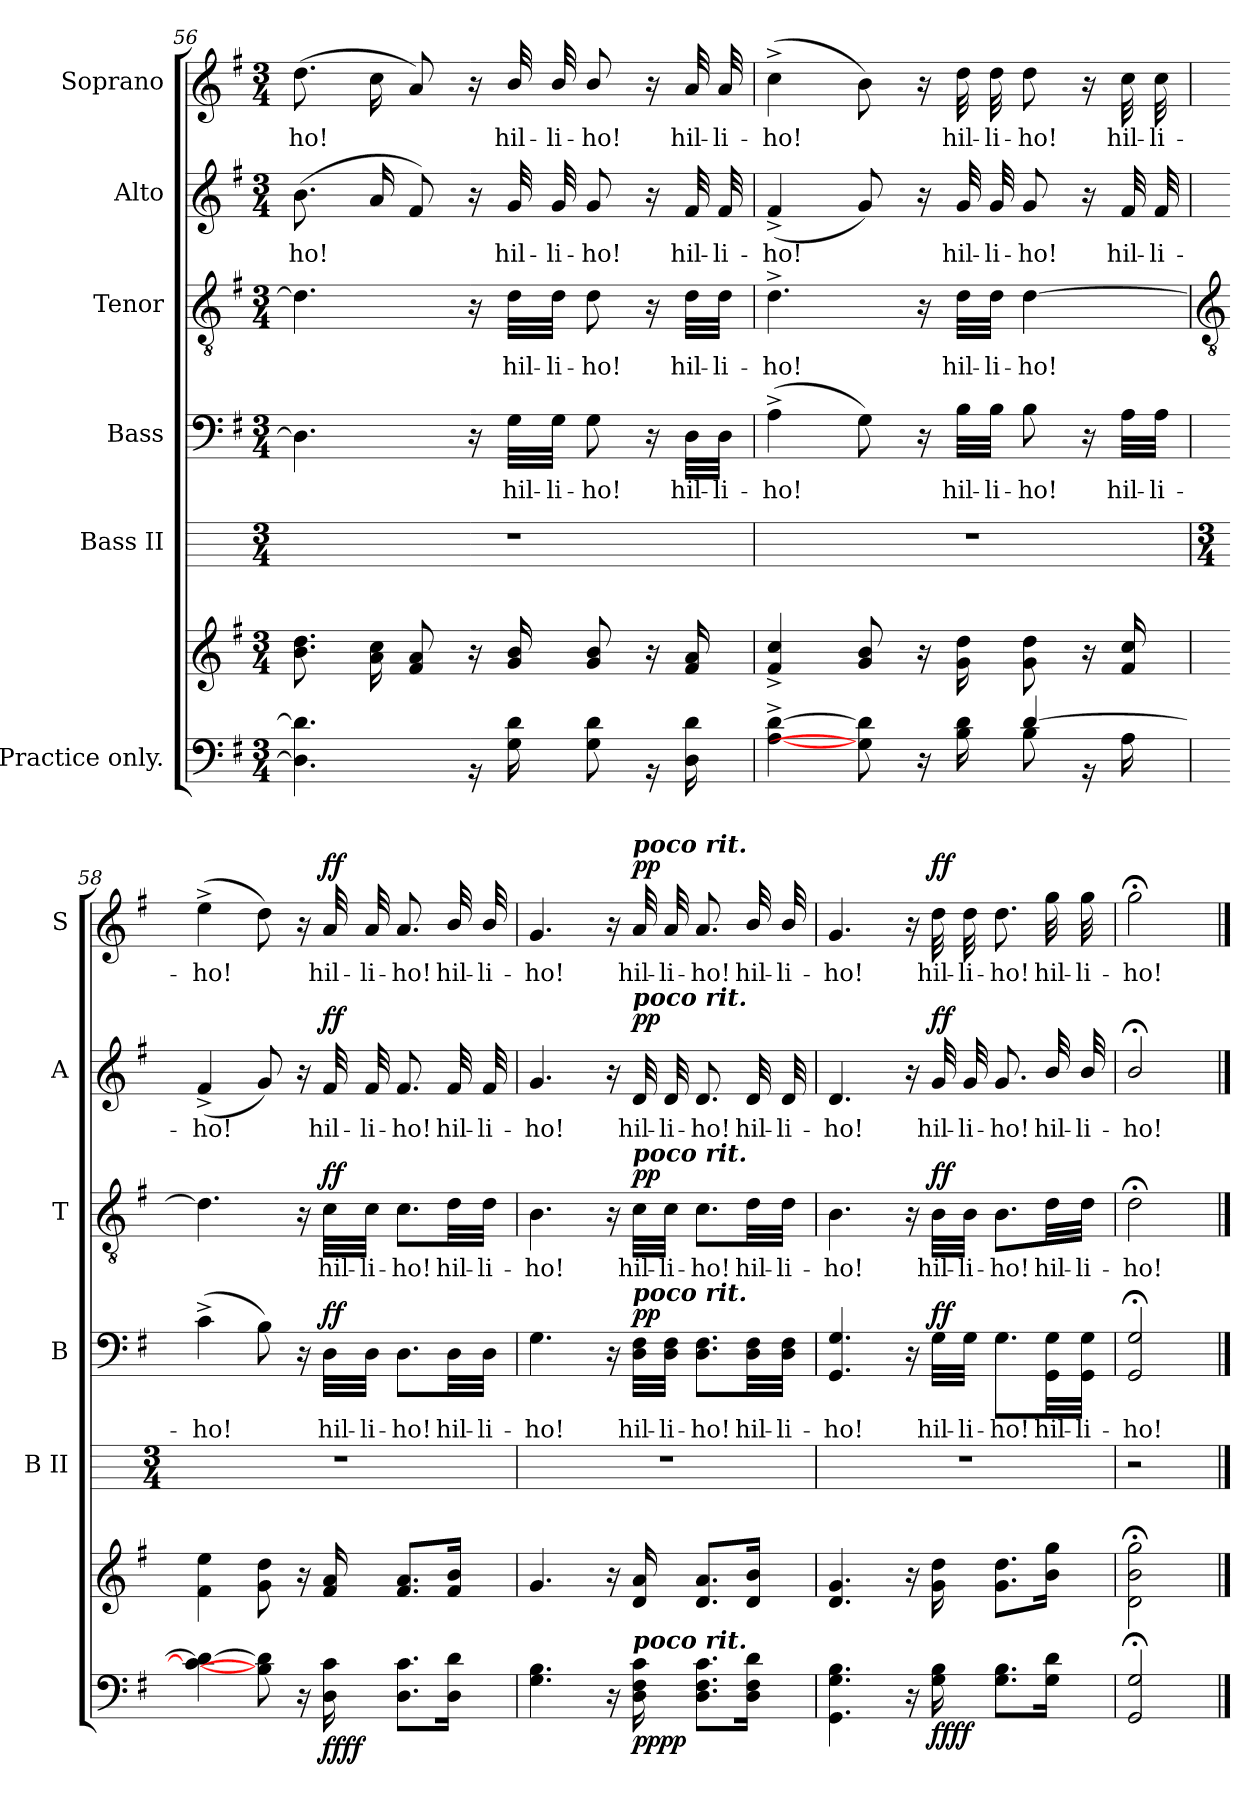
**kern	**kern	**dynam	**kern	**kern	**text	**dynam	**kern	**text	**dynam	**kern	**text	**dynam	**kern	**text	**dynam
*part6	*part6	*part6	*part5	*part4	*part4	*part4	*part3	*part3	*part3	*part2	*part2	*part2	*part1	*part1	*part1
*staff7	*staff6	*staff6/7	*staff5	*staff4	*staff4	*staff4	*staff3	*staff3	*staff3	*staff2	*staff2	*staff2	*staff1	*staff1	*staff1
*I"Practice only.	*	*	*I"Bass II	*I"Bass	*	*	*I"Tenor	*	*	*I"Alto	*	*	*I"Soprano	*	*
*	*	*	*I'B II	*I'B	*	*	*I'T	*	*	*I'A	*	*	*I'S	*	*
*clefF4	*clefG2	*	*	*clefF4	*	*	*clefGv2	*	*	*clefG2	*	*	*clefG2	*	*
*k[f#]	*k[f#]	*	*	*k[f#]	*	*	*k[f#]	*	*	*k[f#]	*	*	*k[f#]	*	*
*G:	*G:	*	*	*G:	*	*	*G:	*	*	*G:	*	*	*G:	*	*
*M3/4	*M3/4	*	*M3/4	*M3/4	*	*	*M3/4	*	*	*M3/4	*	*	*M3/4	*	*
=56	=56	=56	=56	=56	=56	=56	=56	=56	=56	=56	=56	=56	=56	=56	=56
!LO:N:vis=1	!	!	!	!	!	!	!	!	!	!	!LO:LY:b	!	!	!LO:LY:b	!
*^	*	*	*	*	*	*	*	*	*	*	*	*	*	*	*
2.ryy	4.D\] 4.d\]	8.b 8.ddL	.	2.r	4.D]	.	.	4.d]	.	.	(<8.bL	-ho!	.	(>8.ddL	-ho!	.
.	.	16a 16ccL	.	.	.	.	.	.	.	.	16aL	.	.	16ccL	.	.
.	.	8f# 8aJ	.	.	.	.	.	.	.	.	8f#J)	.	.	8aJ)	.	.
.	16r	16r	.	.	16r	.	.	16r	.	.	16r	.	.	16r	.	.
!	!	!	!	!	!	!LO:LY:b	!	!	!LO:LY:b	!	!	!LO:LY:b	!	!	!LO:LY:b	!
.	16G\ 16d\LL	16g 16bLL	.	.	32G\LLL	hil-	.	32d\LLL	hil-	.	32g	hil-	.	32b/	hil-	.
!	!	!	!	!	!	!LO:LY:b	!	!	!LO:LY:b	!	!	!LO:LY:b	!	!	!LO:LY:b	!
.	.	.	.	.	32G\JJJ	-li-	.	32d\JJJ	-li-	.	32g	-li-	.	32b/	-li-	.
!	!	!	!	!	!	!LO:LY:b	!	!	!LO:LY:b	!	!	!LO:LY:b	!	!	!LO:LY:b	!
.	8G\ 8d\J	8g 8bJ	.	.	8G	-ho!	.	8d	-ho!	.	8g	-ho!	.	8b/	-ho!	.
.	16r	16r	.	.	16r	.	.	16r	.	.	16r	.	.	16r	.	.
!	!	!	!	!	!	!LO:LY:b	!	!	!LO:LY:b	!	!	!LO:LY:b	!	!	!LO:LY:b	!
.	16D\ 16d\	16f# 16a	.	.	32D\LLL	hil-	.	32d\LLL	hil-	.	32f#	hil-	.	32a	hil-	.
!	!	!	!	!	!	!LO:LY:b	!	!	!LO:LY:b	!	!	!LO:LY:b	!	!	!LO:LY:b	!
.	.	.	.	.	32D\JJJ	-li-	.	32d\JJJ	-li-	.	32f#	-li-	.	32a	-li-	.
=57	=57	=57	=57	=57	=57	=57	=57	=57	=57	=57	=57	=57	=57	=57	=57	=57
!	!	!	!	!	!	!LO:LY:b	!	!	!LO:LY:b	!	!	!LO:LY:b	!	!	!LO:LY:b	!
4ryy	[4A\^ [4d\^	4f#^ 4cc^	.	2.r	(>4A^	-ho!	.	4.d^	-ho!	.	(<4f#^	-ho!	.	(>4cc^	-ho!	.
4ryy	8G\] 8d\]	8g 8b	.	.	8G)	.	.	.	.	.	8g)	.	.	8b)	.	.
.	16r	16r	.	.	16r	.	.	16r	.	.	16r	.	.	16r	.	.
!	!	!	!	!	!	!LO:LY:b	!	!	!LO:LY:b	!	!	!LO:LY:b	!	!	!LO:LY:b	!
.	16B\ 16d\LL	16g 16ddLL	.	.	32B\LLL	hil-	.	32d\LLL	hil-	.	32g	hil-	.	32dd	hil-	.
!	!	!	!	!	!	!LO:LY:b	!	!	!LO:LY:b	!	!	!LO:LY:b	!	!	!LO:LY:b	!
.	.	.	.	.	32B\JJJ	-li-	.	32d\JJJ	-li-	.	32g	-li-	.	32dd	-li-	.
!	!	!	!	!	!	!LO:LY:b	!	!	!LO:LY:b	!	!	!LO:LY:b	!	!	!LO:LY:b	!
[4d/	8B\J	8g 8ddJ	.	.	8B	-ho!	.	[4d	-ho!	.	8g	-ho!	.	8dd	-ho!	.
.	16r	16r	.	.	16r	.	.	.	.	.	16r	.	.	16r	.	.
!	!	!	!	!	!	!LO:LY:b	!	!	!	!	!	!LO:LY:b	!	!	!LO:LY:b	!
.	16A\	16f# 16cc	.	.	32A\LLL	hil-	.	.	.	.	32f#	hil-	.	32cc	hil-	.
!	!	!	!	!	!	!LO:LY:b	!	!	!	!	!	!LO:LY:b	!	!	!LO:LY:b	!
.	.	.	.	.	32A\JJJ	-li-	.	.	.	.	32f#	-li-	.	32cc	-li-	.
*v	*v	*	*	*	*	*	*	*	*	*	*	*	*	*	*	*
!!LO:LB:g=z
=58	=58	=58	=58	=58	=58	=58	=58	=58	=58	=58	=58	=58	=58	=58	=58
*	*	*	*	*	*	*	*clefGv2	*	*	*	*	*	*	*	*
*	*	*	*M3/4	*	*	*	*	*	*	*	*	*	*	*	*
!	!	!	!	!	!LO:LY:b	!	!	!	!	!	!LO:LY:b	!	!	!LO:LY:b	!
4c\_ 4d\_	4f# 4ee	.	2.r	(>4c^	-ho!	.	4.d]	.	.	(<4f#^	-ho!	.	(>4ee^	-ho!	.
8B\] 8d\]	8g 8dd	.	.	8B)	.	.	.	.	.	8g)	.	.	8dd)	.	.
16r	16r	.	.	16r	.	.	16r	.	.	16r	.	.	16r	.	.
!	!	!LO:DY:b=2	!	!	!LO:LY:b	!	!	!LO:LY:b	!	!	!LO:LY:b	!	!	!LO:LY:b	!
!	!	!LO:DY:n=1:b	!	!	!	!LO:DY:b	!	!	!LO:DY:b	!	!	!LO:DY:b	!	!	!LO:DY:b
16D 16c	16f# 16a	ff ff	.	32D\LLL	hil-	ff	32c\LLL	hil-	ff	32f#	hil-	ff	32a	hil-	ff
!	!	!	!	!	!LO:LY:b	!	!	!LO:LY:b	!	!	!LO:LY:b	!	!	!LO:LY:b	!
.	.	.	.	32D\JJJ	-li-	.	32c\JJJ	-li-	.	32f#	-li-	.	32a	-li-	.
!	!	!	!	!	!LO:LY:b	!	!	!LO:LY:b	!	!	!LO:LY:b	!	!	!LO:LY:b	!
8.D 8.cL	8.f# 8.aL	.	.	8.D\L	-ho!	.	8.c\L	-ho!	.	8.f#	-ho!	.	8.a	-ho!	.
!	!	!	!	!	!LO:LY:b	!	!	!LO:LY:b	!	!	!LO:LY:b	!	!	!LO:LY:b	!
16D 16dJ	16f# 16bJ	.	.	32D\LL	hil-	.	32d\LL	hil-	.	32f#	hil-	.	32b/	hil-	.
!	!	!	!	!	!LO:LY:b	!	!	!LO:LY:b	!	!	!LO:LY:b	!	!	!LO:LY:b	!
.	.	.	.	32D\JJJ	-li-	.	32d\JJJ	-li-	.	32f#	-li-	.	32b/	-li-	.
=59	=59	=59	=59	=59	=59	=59	=59	=59	=59	=59	=59	=59	=59	=59	=59
!	!	!	!	!	!LO:LY:b	!	!	!LO:LY:b	!	!	!LO:LY:b	!	!	!LO:LY:b	!
4.G 4.B	4.g	.	2.r	4.G	-ho!	.	4.B	-ho!	.	4.g	-ho!	.	4.g	-ho!	.
16r	16r	.	.	16r	.	.	16r	.	.	16r	.	.	16r	.	.
!	!	!	!	!	!	!	!	!	!	!	!	!	!LO:TX:a:Bi:t=poco rit.	!	!
!	!	!	!	!	!	!	!	!	!	!LO:TX:a:Bi:t=poco rit.	!	!	!	!	!
!	!	!	!	!	!	!	!LO:TX:a:Bi:t=poco rit.	!	!	!	!	!	!	!	!
!	!	!	!	!LO:TX:a:Bi:t=poco rit.	!	!	!	!	!	!	!	!	!	!	!
!LO:TX:a:Bi:t=poco rit.	!	!	!	!	!	!	!	!	!	!	!	!	!	!	!
!	!	!LO:DY:b=2	!	!	!LO:LY:b	!	!	!LO:LY:b	!	!	!LO:LY:b	!	!	!LO:LY:b	!
!	!	!LO:DY:n=1:b	!	!	!	!LO:DY:b	!	!	!LO:DY:b	!	!	!LO:DY:b	!	!	!LO:DY:b
16D 16F# 16c	16d 16a	pp pp	.	32D\ 32F#\LLL	hil-	pp	32c\LLL	hil-	pp	32d	hil-	pp	32a	hil-	pp
!	!	!	!	!	!LO:LY:b	!	!	!LO:LY:b	!	!	!LO:LY:b	!	!	!LO:LY:b	!
.	.	.	.	32D\ 32F#\JJJ	-li-	.	32c\JJJ	-li-	.	32d	-li-	.	32a	-li-	.
!	!	!	!	!	!LO:LY:b	!	!	!LO:LY:b	!	!	!LO:LY:b	!	!	!LO:LY:b	!
8.D 8.F# 8.cL	8.d 8.aL	.	.	8.D\ 8.F#\L	-ho!	.	8.c\L	-ho!	.	8.d	-ho!	.	8.a	-ho!	.
!	!	!	!	!	!LO:LY:b	!	!	!LO:LY:b	!	!	!LO:LY:b	!	!	!LO:LY:b	!
16D 16F# 16dJ	16d 16bJ	.	.	32D\ 32F#\LL	hil-	.	32d\LL	hil-	.	32d	hil-	.	32b/	hil-	.
!	!	!	!	!	!LO:LY:b	!	!	!LO:LY:b	!	!	!LO:LY:b	!	!	!LO:LY:b	!
.	.	.	.	32D\ 32F#\JJJ	-li-	.	32d\JJJ	-li-	.	32d	-li-	.	32b/	-li-	.
=60	=60	=60	=60	=60	=60	=60	=60	=60	=60	=60	=60	=60	=60	=60	=60
!	!	!	!	!	!LO:LY:b	!	!	!LO:LY:b	!	!	!LO:LY:b	!	!	!LO:LY:b	!
4.GG 4.G 4.B	4.d 4.g	.	2.r	4.GG 4.G	-ho!	.	4.B	-ho!	.	4.d	-ho!	.	4.g	-ho!	.
16r	16r	.	.	16r	.	.	16r	.	.	16r	.	.	16r	.	.
!	!	!LO:DY:b=2	!	!	!LO:LY:b	!	!	!LO:LY:b	!	!	!LO:LY:b	!	!	!LO:LY:b	!
!	!	!LO:DY:n=1:b	!	!	!	!LO:DY:b	!	!	!LO:DY:b	!	!	!LO:DY:b	!	!	!LO:DY:b
16G 16B	16g 16dd	ff ff	.	32G\LLL	hil-	ff	32B\LLL	hil-	ff	32g	hil-	ff	32dd	hil-	ff
!	!	!	!	!	!LO:LY:b	!	!	!LO:LY:b	!	!	!LO:LY:b	!	!	!LO:LY:b	!
.	.	.	.	32G\JJJ	-li-	.	32B\JJJ	-li-	.	32g	-li-	.	32dd	-li-	.
!	!	!	!	!	!LO:LY:b	!	!	!LO:LY:b	!	!	!LO:LY:b	!	!	!LO:LY:b	!
8.G 8.BL	8.g 8.ddL	.	.	8.G\L	-ho!	.	8.B\L	-ho!	.	8.g	-ho!	.	8.dd	-ho!	.
!	!	!	!	!	!LO:LY:b	!	!	!LO:LY:b	!	!	!LO:LY:b	!	!	!LO:LY:b	!
16G 16dJ	16b 16ggJ	.	.	32GG\ 32G\LL	hil-	.	32d\LL	hil-	.	32b/	hil-	.	32gg	hil-	.
!	!	!	!	!	!LO:LY:b	!	!	!LO:LY:b	!	!	!LO:LY:b	!	!	!LO:LY:b	!
.	.	.	.	32GG\ 32G\JJJ	-li-	.	32d\JJJ	-li-	.	32b/	-li-	.	32gg	-li-	.
=61	=61	=61	=61	=61	=61	=61	=61	=61	=61	=61	=61	=61	=61	=61	=61
!	!	!	!	!	!LO:LY:b	!	!	!LO:LY:b	!	!	!LO:LY:b	!	!	!LO:LY:b	!
2GG;< 2G;<	2d;< 2b;< 2gg;<	.	2r	2GG;< 2G;<	-ho!	.	2d;<	-ho!	.	2b;</	-ho!	.	2gg;<	-ho!	.
==	==	==	==	==	==	==	==	==	==	==	==	==	==	==	==
*-	*-	*-	*-	*-	*-	*-	*-	*-	*-	*-	*-	*-	*-	*-	*-
